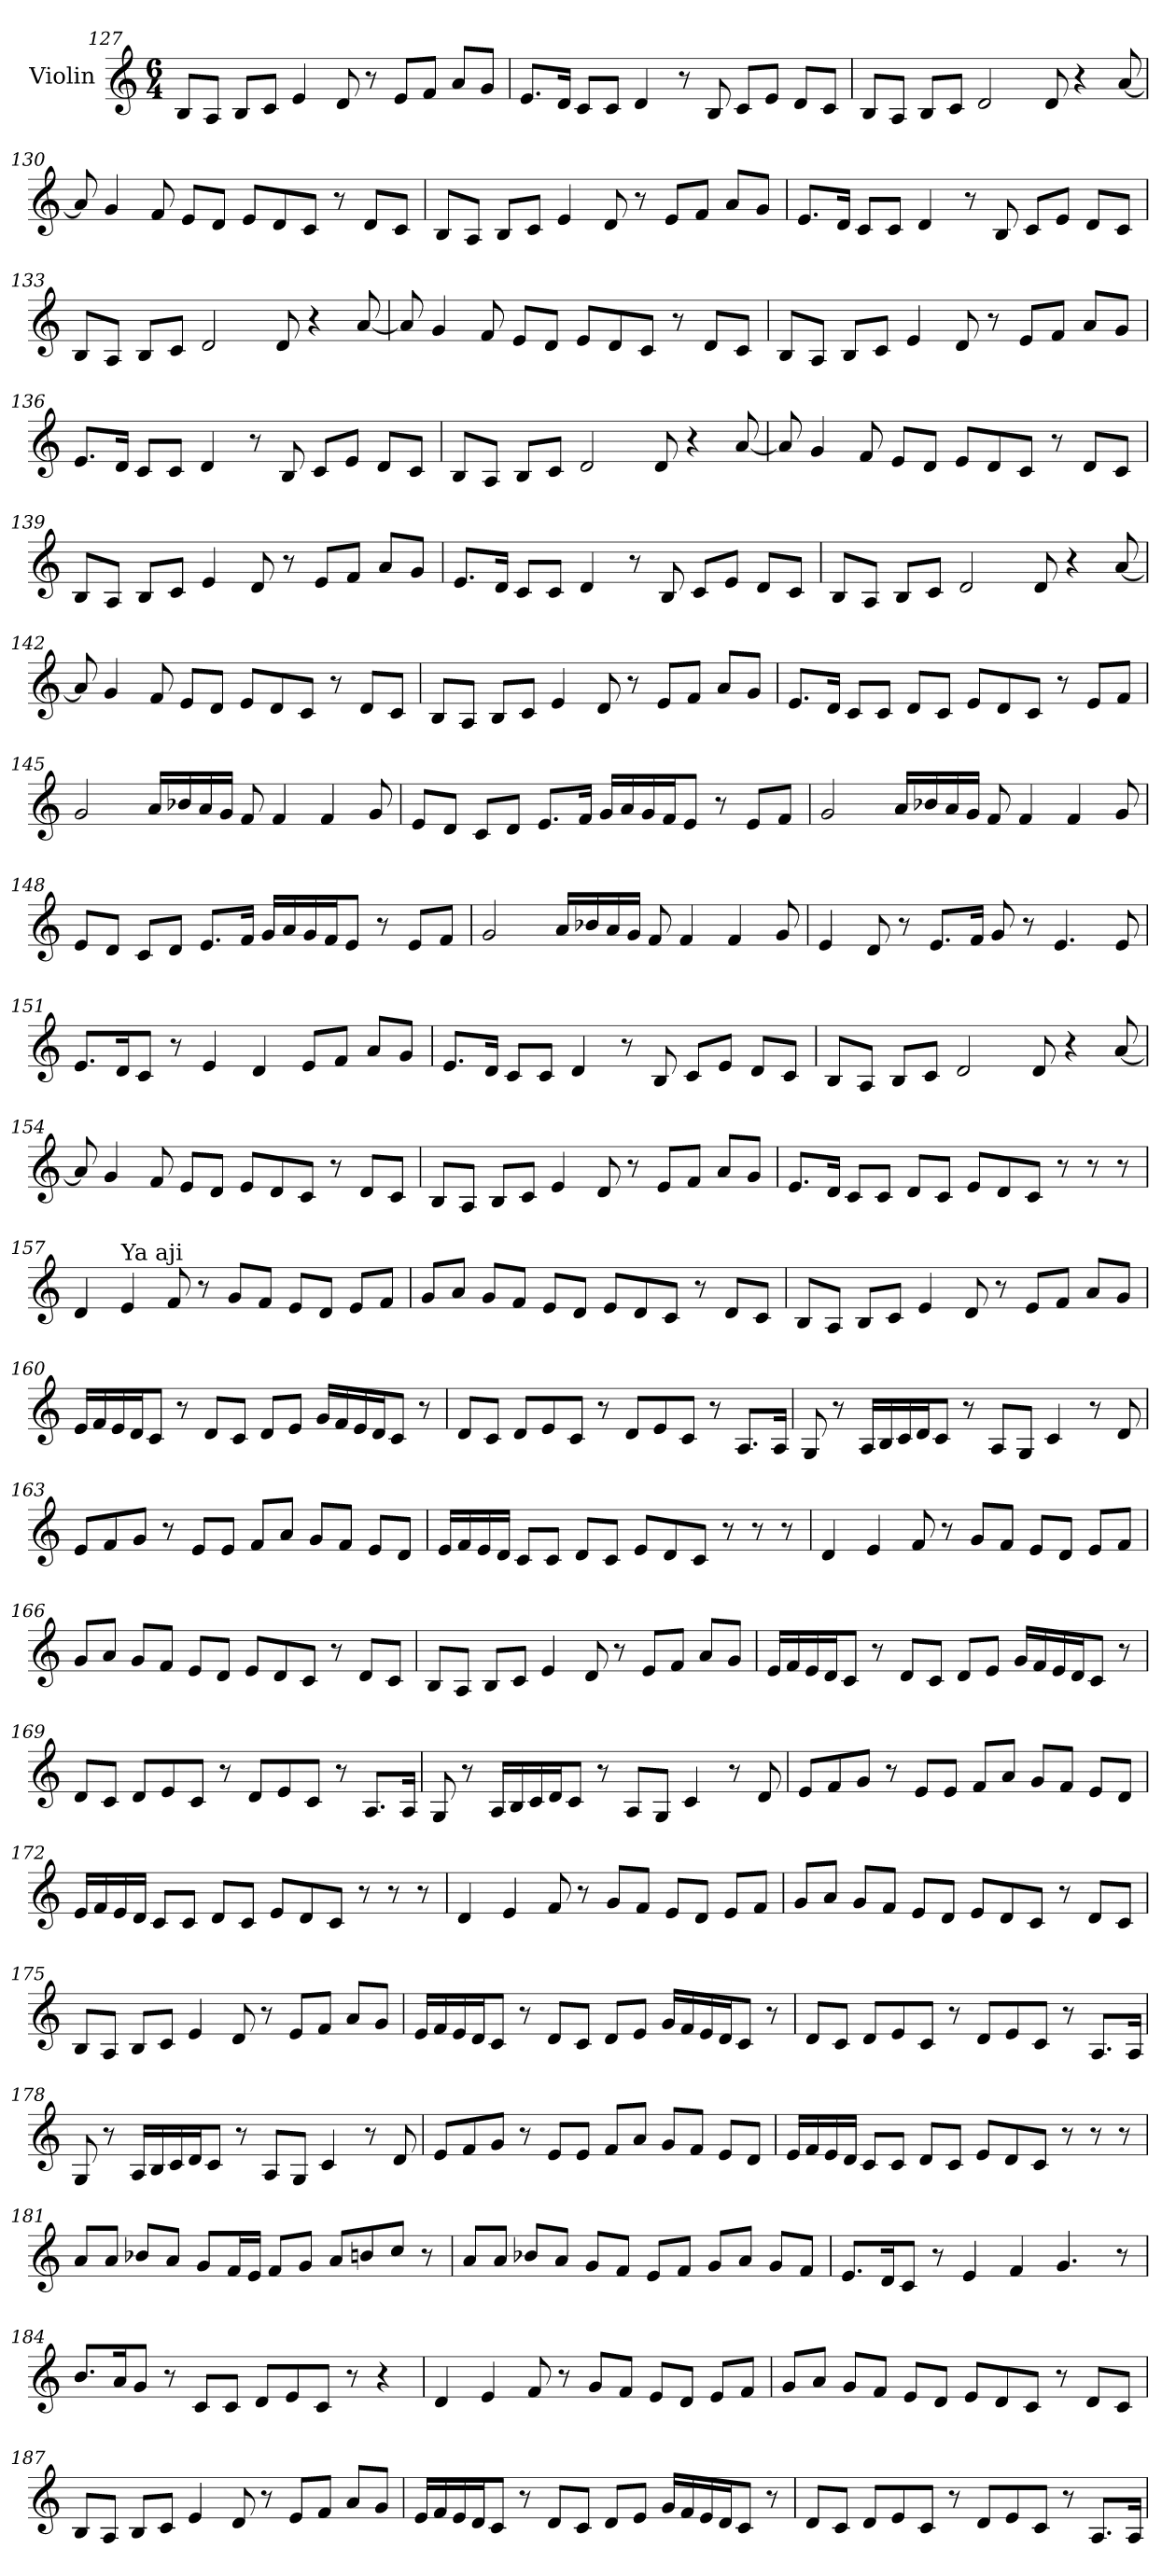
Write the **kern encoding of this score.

**kern
*part1
*staff1
*I"Violin
!!LO:LB:g=z
*clefG2
*k[]
*M6/4
=127
8B/L
8A/J
8B/L
8c/J
4e/
8d/
8r
8e/L
8f/J
8a/L
8g/J
=128
8.e/L
16d/Jk
8c/L
8c/J
4d/
8r
8B/
8c/L
8e/J
8d/L
8c/J
=129
8B/L
8A/J
8B/L
8c/J
2d/
8d/
4r
[8a/
!!LO:LB:g=z
=130
8a/]
4g/
8f/
8e/L
8d/J
8e/L
8d/
8c/J
8r
8d/L
8c/J
!!LO:PB:g=z
=131
8B/L
8A/J
8B/L
8c/J
4e/
8d/
8r
8e/L
8f/J
8a/L
8g/J
=132
8.e/L
16d/Jk
8c/L
8c/J
4d/
8r
8B/
8c/L
8e/J
8d/L
8c/J
=133
8B/L
8A/J
8B/L
8c/J
2d/
8d/
4r
[8a/
!!LO:LB:g=z
=134
8a/]
4g/
8f/
8e/L
8d/J
8e/L
8d/
8c/J
8r
8d/L
8c/J
!!LO:LB:g=z
=135
8B/L
8A/J
8B/L
8c/J
4e/
8d/
8r
8e/L
8f/J
8a/L
8g/J
=136
8.e/L
16d/Jk
8c/L
8c/J
4d/
8r
8B/
8c/L
8e/J
8d/L
8c/J
=137
8B/L
8A/J
8B/L
8c/J
2d/
8d/
4r
[8a/
!!LO:LB:g=z
=138
8a/]
4g/
8f/
8e/L
8d/J
8e/L
8d/
8c/J
8r
8d/L
8c/J
!!LO:LB:g=z
=139
8B/L
8A/J
8B/L
8c/J
4e/
8d/
8r
8e/L
8f/J
8a/L
8g/J
=140
8.e/L
16d/Jk
8c/L
8c/J
4d/
8r
8B/
8c/L
8e/J
8d/L
8c/J
=141
8B/L
8A/J
8B/L
8c/J
2d/
8d/
4r
[8a/
!!LO:LB:g=z
=142
8a/]
4g/
8f/
8e/L
8d/J
8e/L
8d/
8c/J
8r
8d/L
8c/J
!!LO:LB:g=z
=143
8B/L
8A/J
8B/L
8c/J
4e/
8d/
8r
8e/L
8f/J
8a/L
8g/J
=144
8.e/L
16d/Jk
8c/L
8c/J
8d/L
8c/J
8e/L
8d/
8c/J
8r
8e/L
8f/J
=145
2g/
16a/LL
16b-X/
16a/
16g/JJ
8f/
4f/
4f/
8g/
!!LO:LB:g=z
=146
8e/L
8d/J
8c/L
8d/J
8.e/L
16f/Jk
16g/LL
16a/
16g/
16f/J
8e/J
8r
8e/L
8f/J
=147
2g/
16a/LL
16b-X/
16a/
16g/JJ
8f/
4f/
4f/
8g/
=148
8e/L
8d/J
8c/L
8d/J
8.e/L
16f/Jk
16g/LL
16a/
16g/
16f/J
8e/J
8r
8e/L
8f/J
!!LO:PB:g=z
=149
2g/
16a/LL
16b-X/
16a/
16g/JJ
8f/
4f/
4f/
8g/
=150
4e/
8d/
8r
8.e/L
16f/Jk
8g/
8r
4.e/
8e/
=151
8.e/L
16d/K
8c/J
8r
4e/
4d/
8e/L
8f/J
8a/L
8g/J
!!LO:LB:g=z
=152
8.e/L
16d/Jk
8c/L
8c/J
4d/
8r
8B/
8c/L
8e/J
8d/L
8c/J
=153
8B/L
8A/J
8B/L
8c/J
2d/
8d/
4r
[8a/
=154
8a/]
4g/
8f/
8e/L
8d/J
8e/L
8d/
8c/J
8r
8d/L
8c/J
!!LO:LB:g=z
=155
8B/L
8A/J
8B/L
8c/J
4e/
8d/
8r
8e/L
8f/J
8a/L
8g/J
=156
8.e/L
16d/Jk
8c/L
8c/J
8d/L
8c/J
8e/L
8d/
8c/J
8r
8r
8r
=157
4d/
!LO:TX:a:t=Ya aji
4e/
8f/
8r
8g/L
8f/J
8e/L
8d/J
8e/L
8f/J
!!LO:LB:g=z
=158
8g/L
8a/J
8g/L
8f/J
8e/L
8d/J
8e/L
8d/
8c/J
8r
8d/L
8c/J
=159
8B/L
8A/J
8B/L
8c/J
4e/
8d/
8r
8e/L
8f/J
8a/L
8g/J
=160
16e/LL
16f/
16e/
16d/J
8c/J
8r
8d/L
8c/J
8d/L
8e/J
16g/LL
16f/
16e/
16d/J
8c/J
8r
!!LO:LB:g=z
=161
8d/L
8c/J
8d/L
8e/
8c/J
8r
8d/L
8e/
8c/J
8r
8.A/L
16A/Jk
=162
8G/
8r
16A/LL
16B/
16c/
16d/J
8c/J
8r
8A/L
8G/J
4c/
8r
8d/
=163
8e/L
8f/
8g/J
8r
8e/L
8e/J
8f/L
8a/J
8g/L
8f/J
8e/L
8d/J
!!LO:LB:g=z
=164
16e/LL
16f/
16e/
16d/JJ
8c/L
8c/J
8d/L
8c/J
8e/L
8d/
8c/J
8r
8r
8r
=165
4d/
4e/
8f/
8r
8g/L
8f/J
8e/L
8d/J
8e/L
8f/J
=166
8g/L
8a/J
8g/L
8f/J
8e/L
8d/J
8e/L
8d/
8c/J
8r
8d/L
8c/J
!!LO:LB:g=z
=167
8B/L
8A/J
8B/L
8c/J
4e/
8d/
8r
8e/L
8f/J
8a/L
8g/J
=168
16e/LL
16f/
16e/
16d/J
8c/J
8r
8d/L
8c/J
8d/L
8e/J
16g/LL
16f/
16e/
16d/J
8c/J
8r
!!LO:LB:g=z
=169
8d/L
8c/J
8d/L
8e/
8c/J
8r
8d/L
8e/
8c/J
8r
8.A/L
16A/Jk
!!LO:PB:g=z
=170
8G/
8r
16A/LL
16B/
16c/
16d/J
8c/J
8r
8A/L
8G/J
4c/
8r
8d/
=171
8e/L
8f/
8g/J
8r
8e/L
8e/J
8f/L
8a/J
8g/L
8f/J
8e/L
8d/J
!!LO:LB:g=z
=172
16e/LL
16f/
16e/
16d/JJ
8c/L
8c/J
8d/L
8c/J
8e/L
8d/
8c/J
8r
8r
8r
!!LO:PB:g=z
=173
4d/
4e/
8f/
8r
8g/L
8f/J
8e/L
8d/J
8e/L
8f/J
=174
8g/L
8a/J
8g/L
8f/J
8e/L
8d/J
8e/L
8d/
8c/J
8r
8d/L
8c/J
=175
8B/L
8A/J
8B/L
8c/J
4e/
8d/
8r
8e/L
8f/J
8a/L
8g/J
!!LO:LB:g=z
=176
16e/LL
16f/
16e/
16d/J
8c/J
8r
8d/L
8c/J
8d/L
8e/J
16g/LL
16f/
16e/
16d/J
8c/J
8r
=177
8d/L
8c/J
8d/L
8e/
8c/J
8r
8d/L
8e/
8c/J
8r
8.A/L
16A/Jk
!!LO:LB:g=z
=178
8G/
8r
16A/LL
16B/
16c/
16d/J
8c/J
8r
8A/L
8G/J
4c/
8r
8d/
=179
8e/L
8f/
8g/J
8r
8e/L
8e/J
8f/L
8a/J
8g/L
8f/J
8e/L
8d/J
!!LO:LB:g=z
=180
16e/LL
16f/
16e/
16d/JJ
8c/L
8c/J
8d/L
8c/J
8e/L
8d/
8c/J
8r
8r
8r
!!LO:LB:g=z
=181
8a/L
8a/J
8b-X/L
8a/J
8g/L
16f/L
16e/JJ
8f/L
8g/J
8a/L
8bn/
8cc/J
8r
=182
8a/L
8a/J
8b-X/L
8a/J
8g/L
8f/J
8e/L
8f/J
8g/L
8a/J
8g/L
8f/J
=183
8.e/L
16d/K
8c/J
8r
4e/
4f/
4.g/
8r
!!LO:LB:g=z
=184
8.b/L
16a/K
8g/J
8r
8c/L
8c/J
8d/L
8e/
8c/J
8r
4r
=185
4d/
4e/
8f/
8r
8g/L
8f/J
8e/L
8d/J
8e/L
8f/J
=186
8g/L
8a/J
8g/L
8f/J
8e/L
8d/J
8e/L
8d/
8c/J
8r
8d/L
8c/J
!!LO:LB:g=z
=187
8B/L
8A/J
8B/L
8c/J
4e/
8d/
8r
8e/L
8f/J
8a/L
8g/J
=188
16e/LL
16f/
16e/
16d/J
8c/J
8r
8d/L
8c/J
8d/L
8e/J
16g/LL
16f/
16e/
16d/J
8c/J
8r
!!LO:LB:g=z
=189
8d/L
8c/J
8d/L
8e/
8c/J
8r
8d/L
8e/
8c/J
8r
8.A/L
16A/Jk
=
*-
